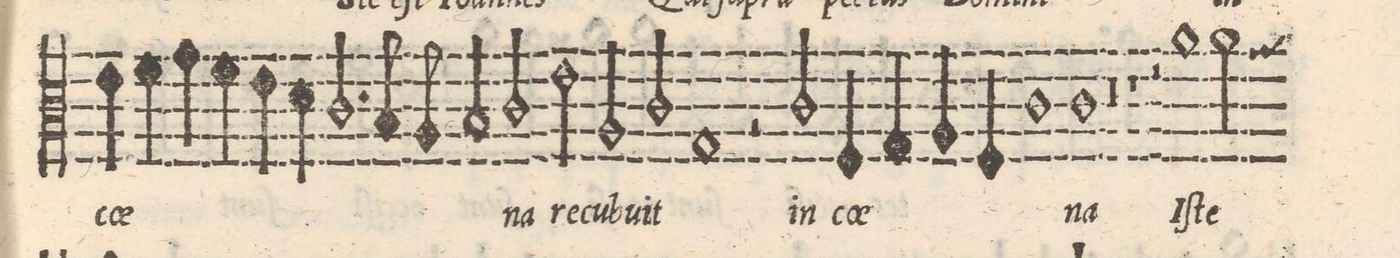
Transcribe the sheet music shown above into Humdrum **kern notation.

**kern	**text
*I"TENOR	*
*clefC3	*
*k[]	*
*met(C|)	*
*M2/1	*
=9-	=9-
4e\	cœ-
4f\	.
4g\	.
4f\	.
4e\	.
4d\	.
2.cny/	.
=10-	=10-
8B/	.
8A/	.
2B/	.
2c/	-na
2e\	re-
=11-	=11-
2A/	-cu-
2c/	-bu-
1G	-it
=12-	=12-
2r	.
2c/	in
4F/	cœ-
4G/	.
4A/	.
4F/	.
=13-	=13-
1c	.
1c	-na
=14-	=14-
0r	.
=15-	=15-
1r	.
2r	.
1a\	Iſ-
=16-	=16-
*custos:g	*
2a\	-te
*-	*-
